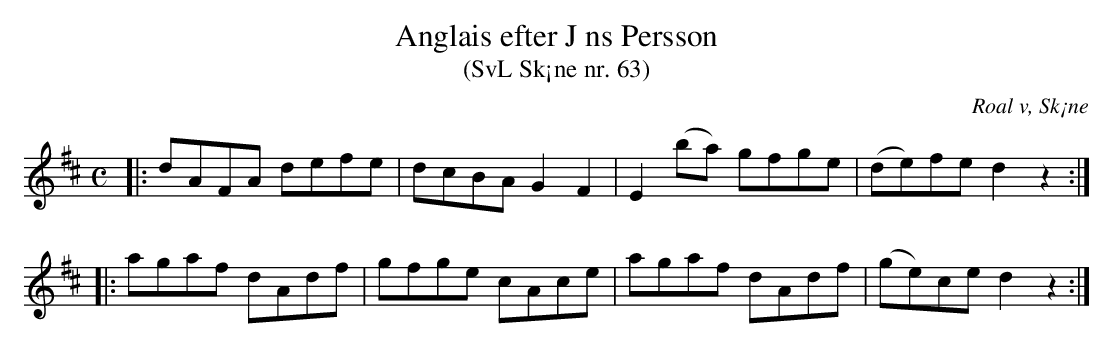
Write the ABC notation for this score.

X:1
T:Anglais efter J ns Persson
T:(SvL Sk¡ne nr. 63)
O:Roal v, Sk¡ne
M:C
L:1/8
K:D
|: dAFA defe | dcBA G2 F2 | E2 (ba) gfge | (de)fe d2 z2 :|
|: agaf dAdf | gfge cAce | agaf dAdf | (ge)ce d2 z2 :|
